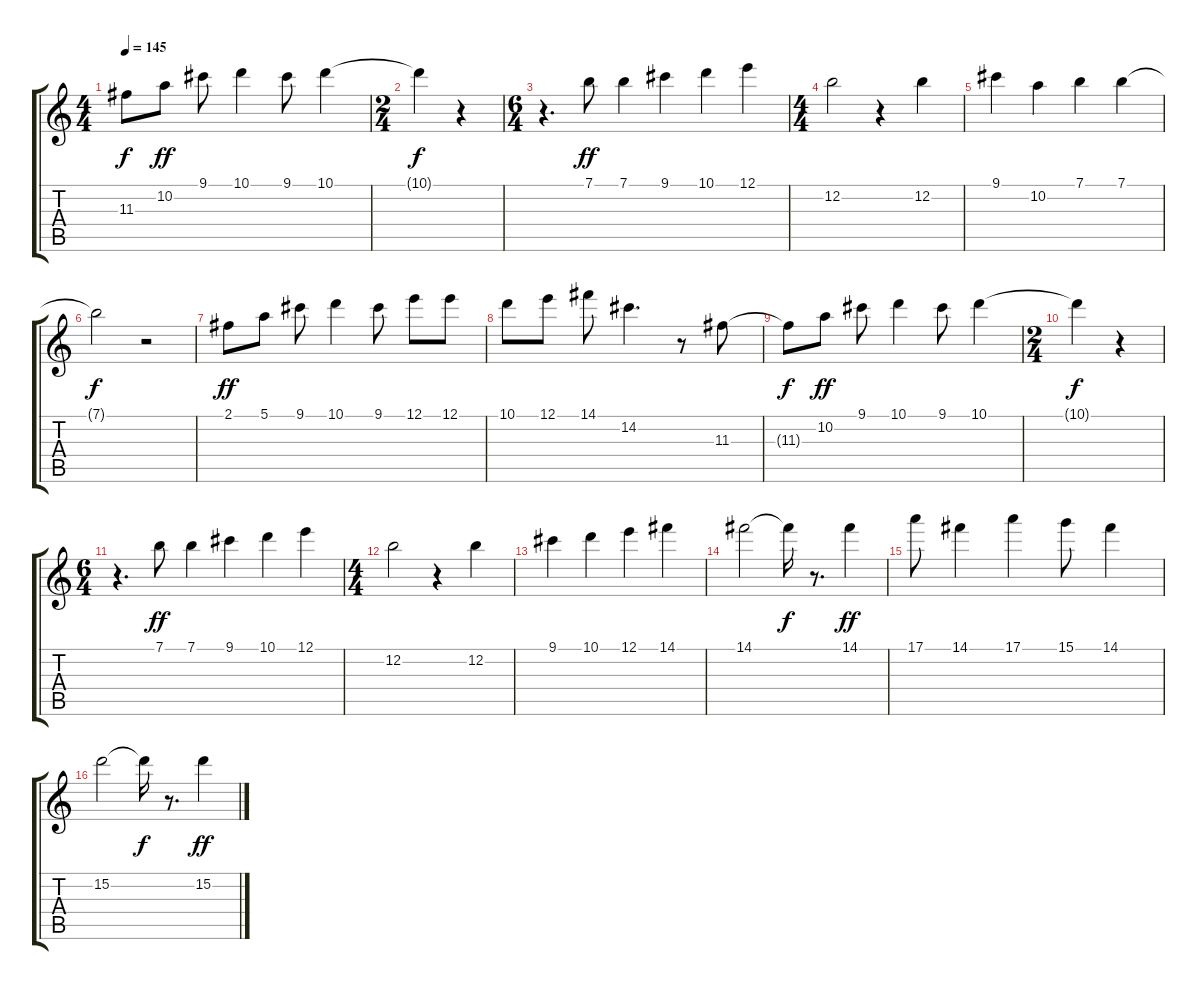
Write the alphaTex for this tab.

\track "" {instrument distortionguitar}
\staff {score tabs}
\tuning (E4 B3 G3 D3 A2 E2) {hide}
\ts (4 4)
\tempo 145
\clef g2
\ks c
11.3{t}.8{dy f} 10.2.8{dy ff} 9.1.8 10.1.4 9.1.8 10.1.4 |
\ts (2 4)
10.1{t}.4{dy f} r.4 |
\ts (6 4)
r.4{d} 7.1.8{dy ff} 7.1.4 9.1.4 10.1.4 12.1.4 |
\ts (4 4)
12.2.2 r.4 12.2.4 |
9.1.4 10.2.4 7.1.4 7.1.4 |
7.1{t}.2{dy f} r.2 |
2.1.8{dy ff} 5.1.8 9.1.8 10.1.4 9.1.8 12.1.8 12.1.8 |
10.1.8 12.1.8 14.1.8 14.2.4{d} r.8 11.3.8 |
11.3{t}.8{dy f} 10.2.8{dy ff} 9.1.8 10.1.4 9.1.8 10.1.4 |
\ts (2 4)
10.1{t}.4{dy f} r.4 |
\ts (6 4)
r.4{d} 7.1.8{dy ff} 7.1.4 9.1.4 10.1.4 12.1.4 |
\ts (4 4)
12.2.2 r.4 12.2.4 |
9.1.4 10.1.4 12.1.4 14.1.4 |
14.1.2 14.1{t}.16{dy f} r.8{d} 14.1.4{dy ff} |
17.1.8 14.1.4 17.1.4 15.1.8 14.1.4 |
15.2.2 15.2{t}.16{dy f} r.8{d} 15.2.4{dy ff}
